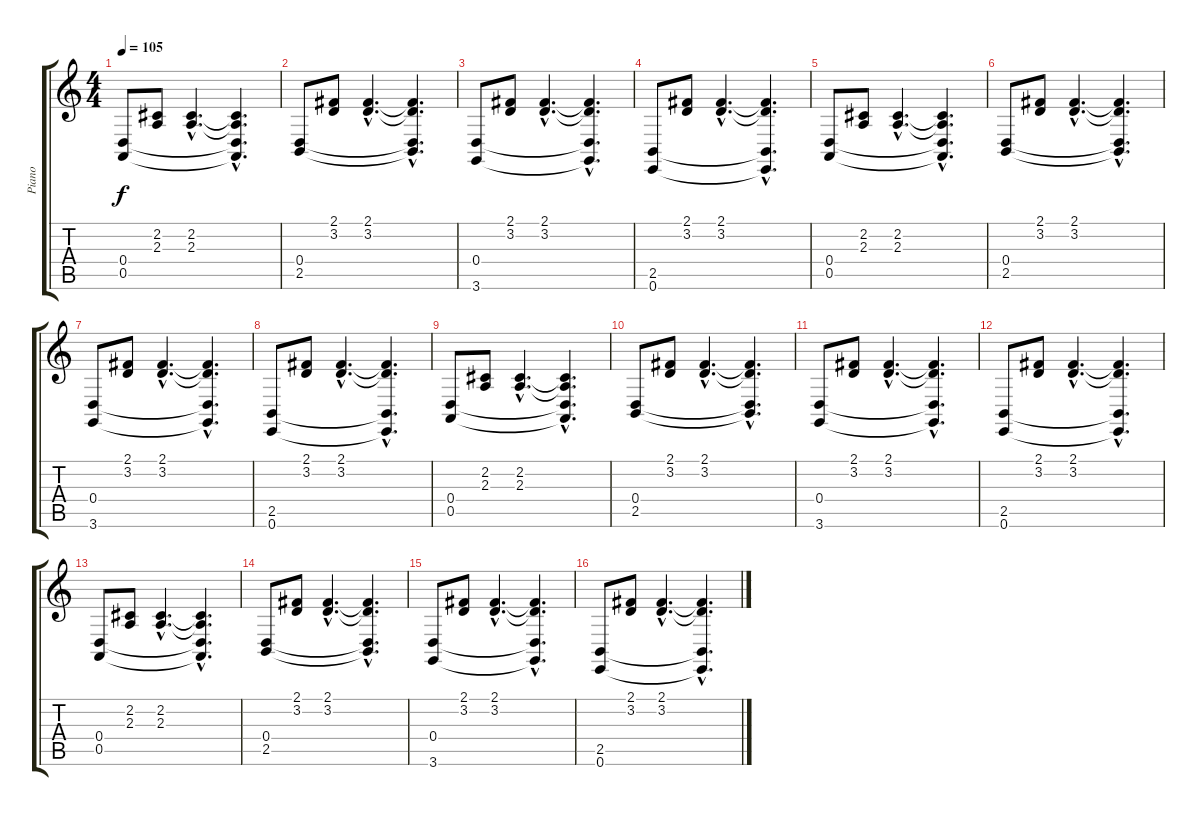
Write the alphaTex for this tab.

\track ("Piano" "Piano") {instrument electricpiano2}
\staff {score tabs}
\tuning (E4 B3 G3 D3 A2 E2) {hide}
\ts (4 4)
\tempo 105
\clef g2
\ks c
(0.4 0.5).8{dy f} (2.2 2.3).8 (2.2{hac} 2.3{hac}).4{d} (2.2{hac t} 2.3{hac t} 0.4{hac t} 0.5{hac t}).4{d} |
(0.4 2.5).8 (2.1 3.2).8 (2.1{hac} 3.2{hac}).4{d} (2.1{hac t} 3.2{hac t} 0.4{hac t} 2.5{hac t}).4{d} |
(0.4 3.6).8 (2.1 3.2).8 (2.1{hac} 3.2{hac}).4{d} (2.1{hac t} 3.2{hac t} 0.4{hac t} 3.6{hac t}).4{d} |
(2.5 0.6).8 (2.1 3.2).8 (2.1{hac} 3.2{hac}).4{d} (2.1{hac t} 3.2{hac t} 2.5{hac t} 0.6{hac t}).4{d} |
(0.4 0.5).8 (2.2 2.3).8 (2.2{hac} 2.3{hac}).4{d} (2.2{hac t} 2.3{hac t} 0.4{hac t} 0.5{hac t}).4{d} |
(0.4 2.5).8 (2.1 3.2).8 (2.1{hac} 3.2{hac}).4{d} (2.1{hac t} 3.2{hac t} 0.4{hac t} 2.5{hac t}).4{d} |
(0.4 3.6).8 (2.1 3.2).8 (2.1{hac} 3.2{hac}).4{d} (2.1{hac t} 3.2{hac t} 0.4{hac t} 3.6{hac t}).4{d} |
(2.5 0.6).8 (2.1 3.2).8 (2.1{hac} 3.2{hac}).4{d} (2.1{hac t} 3.2{hac t} 2.5{hac t} 0.6{hac t}).4{d} |
(0.4 0.5).8 (2.2 2.3).8 (2.2{hac} 2.3{hac}).4{d} (2.2{hac t} 2.3{hac t} 0.4{hac t} 0.5{hac t}).4{d} |
(0.4 2.5).8 (2.1 3.2).8 (2.1{hac} 3.2{hac}).4{d} (2.1{hac t} 3.2{hac t} 0.4{hac t} 2.5{hac t}).4{d} |
(0.4 3.6).8 (2.1 3.2).8 (2.1{hac} 3.2{hac}).4{d} (2.1{hac t} 3.2{hac t} 0.4{hac t} 3.6{hac t}).4{d} |
(2.5 0.6).8 (2.1 3.2).8 (2.1{hac} 3.2{hac}).4{d} (2.1{hac t} 3.2{hac t} 2.5{hac t} 0.6{hac t}).4{d} |
(0.4 0.5).8 (2.2 2.3).8 (2.2{hac} 2.3{hac}).4{d} (2.2{hac t} 2.3{hac t} 0.4{hac t} 0.5{hac t}).4{d} |
(0.4 2.5).8 (2.1 3.2).8 (2.1{hac} 3.2{hac}).4{d} (2.1{hac t} 3.2{hac t} 0.4{hac t} 2.5{hac t}).4{d} |
(0.4 3.6).8 (2.1 3.2).8 (2.1{hac} 3.2{hac}).4{d} (2.1{hac t} 3.2{hac t} 0.4{hac t} 3.6{hac t}).4{d} |
(2.5 0.6).8 (2.1 3.2).8 (2.1{hac} 3.2{hac}).4{d} (2.1{hac t} 3.2{hac t} 2.5{hac t} 0.6{hac t}).4{d}
